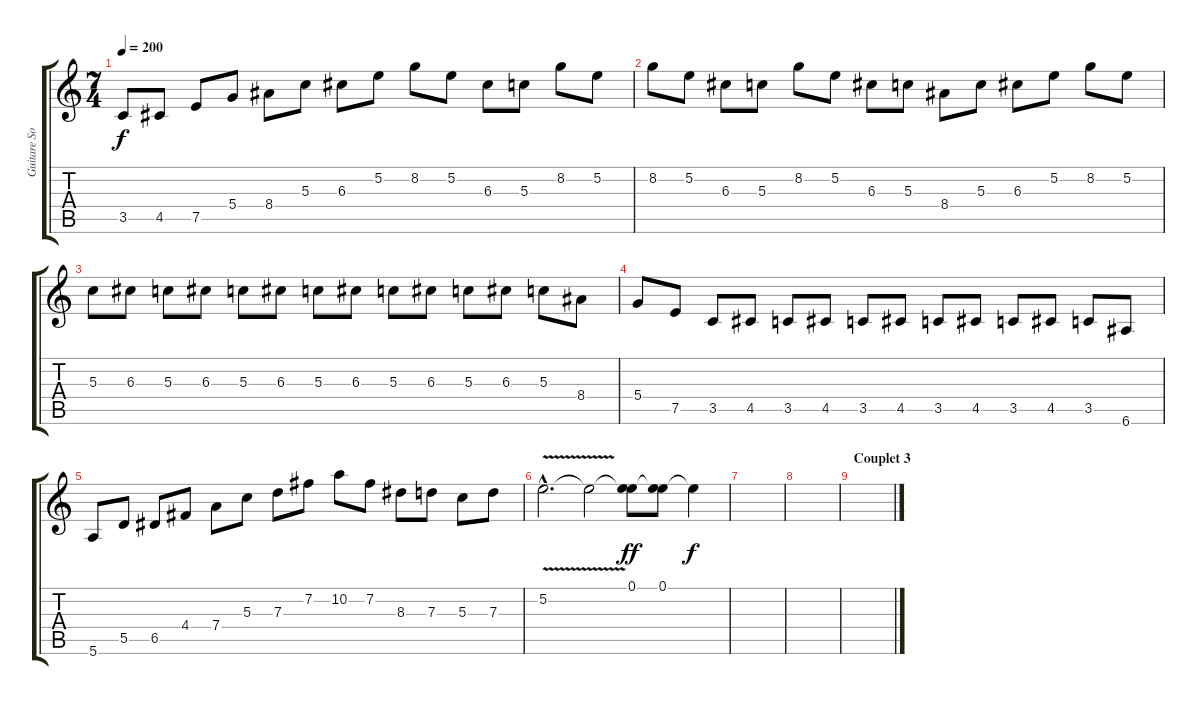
\track ("Guitare Solo" "Guitare So") {instrument overdrivenguitar}
\staff {score tabs}
\tuning (E4 B3 G3 D3 A2 E2) {hide}
\ts (7 4)
\tempo 200
\clef g2
\ks c
3.5.8{dy f} 4.5.8 7.5.8 5.4.8 8.4.8 5.3.8 6.3.8 5.2.8 8.2.8 5.2.8 6.3.8 5.3.8 8.2.8 5.2.8 |
8.2.8 5.2.8 6.3.8 5.3.8 8.2.8 5.2.8 6.3.8 5.3.8 8.4.8 5.3.8 6.3.8 5.2.8 8.2.8 5.2.8 |
5.3.8 6.3.8 5.3.8 6.3.8 5.3.8 6.3.8 5.3.8 6.3.8 5.3.8 6.3.8 5.3.8 6.3.8 5.3.8 8.4.8 |
5.4.8 7.5.8 3.5.8 4.5.8 3.5.8 4.5.8 3.5.8 4.5.8 3.5.8 4.5.8 3.5.8 4.5.8 3.5.8 6.6.8 |
5.6.8 5.5.8 6.5.8 4.4.8 7.4.8 5.3.8 7.3.8 7.2.8 10.2.8 7.2.8 8.3.8 7.3.8 5.3.8 7.3.8 |
5.2{v hac}.2{d} 5.2{t}.2 (0.1 5.2{t}).8{dy ff} (0.1 5.2{t}).8 5.2{t}.4{dy f} |
|
|
\section ("" "Couplet 3")
